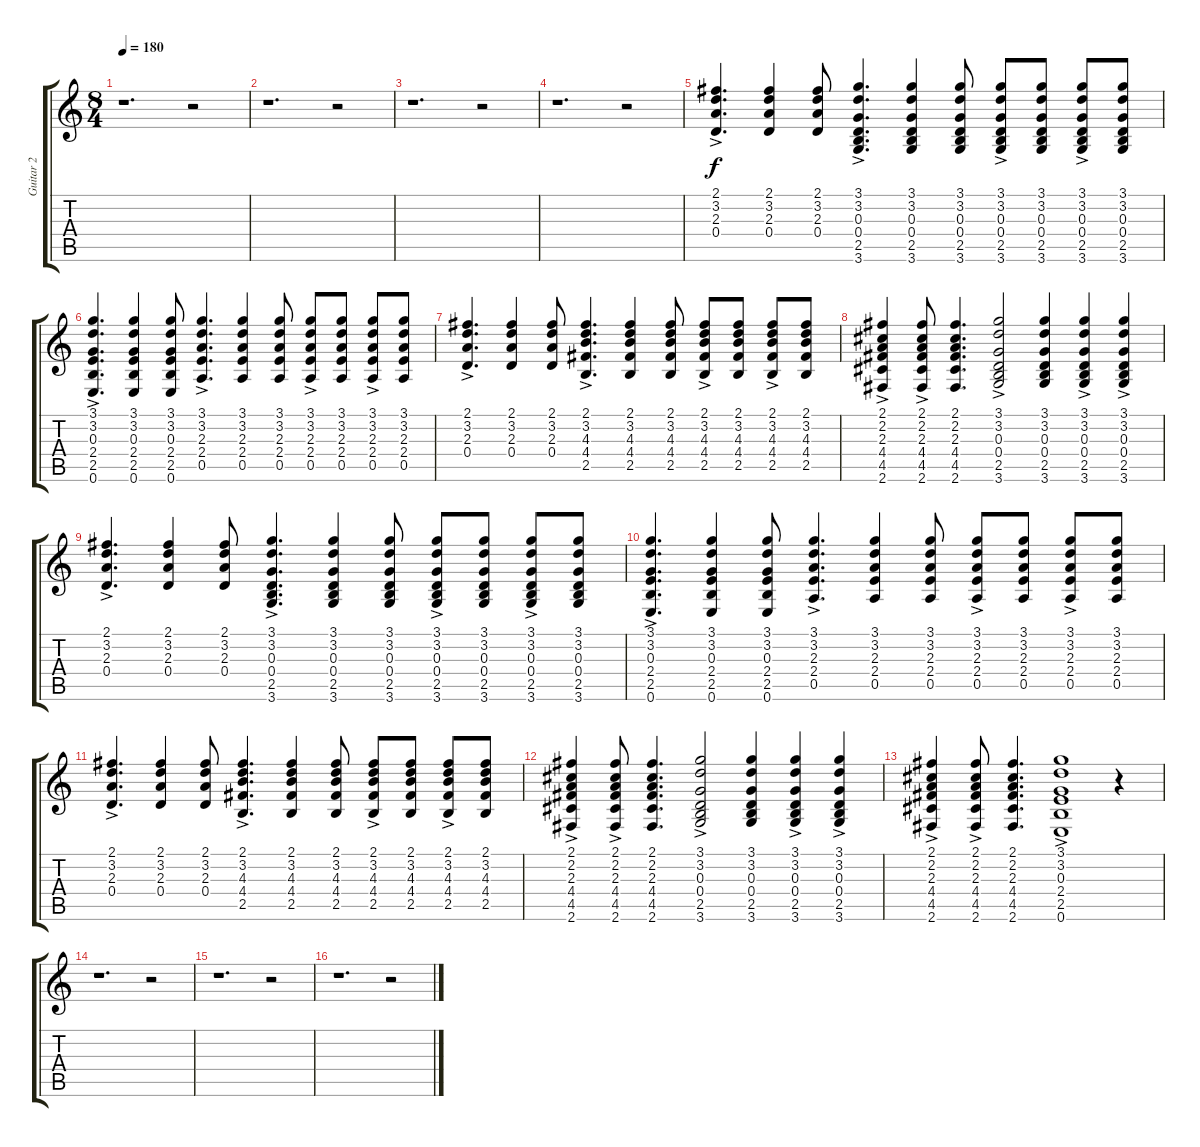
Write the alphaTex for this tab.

\track ("Guitar 2" "Guitar 2") {instrument electricguitarclean}
\staff {score tabs}
\tuning (E4 B3 G3 D3 A2 E2) {hide}
\ts (8 4)
\tempo 180
\clef g2
\ks c
r.1{d dy f} r.2 |
r.1{d} r.2 |
r.1{d} r.2 |
r.1{d} r.2 |
(2.1{ac} 3.2 2.3 0.4).4{d} (2.1 3.2 2.3 0.4).4 (2.1 3.2 2.3 0.4).8 (3.1{ac} 3.2 0.3 0.4 2.5 3.6).4{d} (3.1 3.2 0.3 0.4 2.5 3.6).4 (3.1 3.2 0.3 0.4 2.5 3.6).8 (3.1{ac} 3.2 0.3 0.4 2.5 3.6).8 (3.1 3.2 0.3 0.4 2.5 3.6).8 (3.1{ac} 3.2 0.3 0.4 2.5 3.6).8 (3.1 3.2 0.3 0.4 2.5 3.6).8 |
(3.1{ac} 3.2 0.3 2.4 2.5 0.6).4{d} (3.1 3.2 0.3 2.4 2.5 0.6).4 (3.1 3.2 0.3 2.4 2.5 0.6).8 (3.1{ac} 3.2 2.3 2.4 0.5).4{d} (3.1 3.2 2.3 2.4 0.5).4 (3.1 3.2 2.3 2.4 0.5).8 (3.1{ac} 3.2 2.3 2.4 0.5).8 (3.1 3.2 2.3 2.4 0.5).8 (3.1{ac} 3.2 2.3 2.4 0.5).8 (3.1 3.2 2.3 2.4 0.5).8 |
(2.1{ac} 3.2 2.3 0.4).4{d} (2.1 3.2 2.3 0.4).4 (2.1 3.2 2.3 0.4).8 (2.1{ac} 3.2 4.3 4.4 2.5).4{d} (2.1 3.2 4.3 4.4 2.5).4 (2.1 3.2 4.3 4.4 2.5).8 (2.1{ac} 3.2 4.3 4.4 2.5).8 (2.1 3.2 4.3 4.4 2.5).8 (2.1{ac} 3.2 4.3 4.4 2.5).8 (2.1 3.2 4.3 4.4 2.5).8 |
(2.1{ac} 2.2 2.3 4.4 4.5 2.6).4 (2.1{ac} 2.2 2.3 4.4 4.5 2.6).8 (2.1 2.2 2.3 4.4 4.5 2.6).4{d} (3.1{ac} 3.2 0.3 0.4 2.5 3.6).2 (3.1 3.2 0.3 0.4 2.5 3.6).4 (3.1{ac} 3.2 0.3 0.4 2.5 3.6).4 (3.1{ac} 3.2 0.3 0.4 2.5 3.6).4 |
(2.1{ac} 3.2 2.3 0.4).4{d} (2.1 3.2 2.3 0.4).4 (2.1 3.2 2.3 0.4).8 (3.1{ac} 3.2 0.3 0.4 2.5 3.6).4{d} (3.1 3.2 0.3 0.4 2.5 3.6).4 (3.1 3.2 0.3 0.4 2.5 3.6).8 (3.1{ac} 3.2 0.3 0.4 2.5 3.6).8 (3.1 3.2 0.3 0.4 2.5 3.6).8 (3.1{ac} 3.2 0.3 0.4 2.5 3.6).8 (3.1 3.2 0.3 0.4 2.5 3.6).8 |
(3.1{ac} 3.2 0.3 2.4 2.5 0.6).4{d} (3.1 3.2 0.3 2.4 2.5 0.6).4 (3.1 3.2 0.3 2.4 2.5 0.6).8 (3.1{ac} 3.2 2.3 2.4 0.5).4{d} (3.1 3.2 2.3 2.4 0.5).4 (3.1 3.2 2.3 2.4 0.5).8 (3.1{ac} 3.2 2.3 2.4 0.5).8 (3.1 3.2 2.3 2.4 0.5).8 (3.1{ac} 3.2 2.3 2.4 0.5).8 (3.1 3.2 2.3 2.4 0.5).8 |
(2.1{ac} 3.2 2.3 0.4).4{d} (2.1 3.2 2.3 0.4).4 (2.1 3.2 2.3 0.4).8 (2.1{ac} 3.2 4.3 4.4 2.5).4{d} (2.1 3.2 4.3 4.4 2.5).4 (2.1 3.2 4.3 4.4 2.5).8 (2.1{ac} 3.2 4.3 4.4 2.5).8 (2.1 3.2 4.3 4.4 2.5).8 (2.1{ac} 3.2 4.3 4.4 2.5).8 (2.1 3.2 4.3 4.4 2.5).8 |
(2.1{ac} 2.2 2.3 4.4 4.5 2.6).4 (2.1{ac} 2.2 2.3 4.4 4.5 2.6).8 (2.1 2.2 2.3 4.4 4.5 2.6).4{d} (3.1{ac} 3.2 0.3 0.4 2.5 3.6).2 (3.1 3.2 0.3 0.4 2.5 3.6).4 (3.1{ac} 3.2 0.3 0.4 2.5 3.6).4 (3.1{ac} 3.2 0.3 0.4 2.5 3.6).4 |
(2.1{ac} 2.2 2.3 4.4 4.5 2.6).4 (2.1{ac} 2.2 2.3 4.4 4.5 2.6).8 (2.1 2.2 2.3 4.4 4.5 2.6).4{d} (3.1 3.2{ac} 0.3 2.4 2.5 0.6).1 r.4 |
r.1{d} r.2 |
r.1{d} r.2 |
r.1{d} r.2
